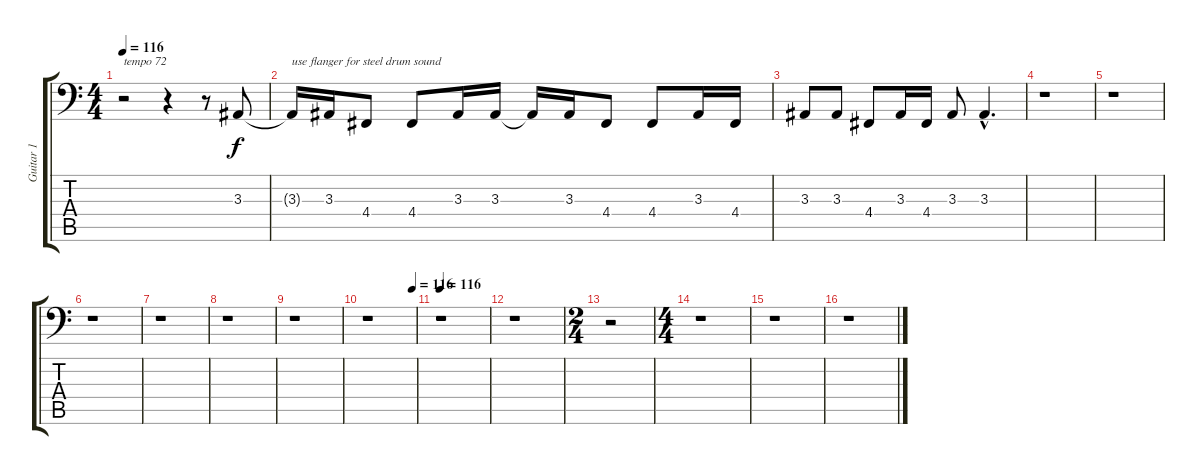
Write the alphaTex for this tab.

\track ("Guitar 1" "Guitar 1") {instrument steeldrums}
\staff {score tabs}
\tuning (E3 B2 G2 D2 A1 E1) {hide}
\ts (4 4)
\tempo 116
\tempo 72
\tempo 116
\clef f4
\ks c
r.2{txt "tempo 72" dy f instrument steeldrums} r.4 r.8 3.3.8 |
3.3{t}.16{txt "use flanger for steel drum sound"} 3.3.16 4.4.8 4.4.8 3.3.16 3.3.16 3.3{t}.16 3.3.16 4.4.8 4.4.8 3.3.16 4.4.16 |
3.3.8 3.3.8 4.4.8 3.3.16 4.4.16 3.3.8 3.3{hac}.4{d} |
r.1 |
r.1 |
r.1 |
r.1 |
r.1 |
r.1 |
\tempo (116 0.9375)
r.1 |
\tempo 116
r.1 |
r.1 |
\ts (2 4)
r.2 |
\ts (4 4)
r.1 |
r.1 |
r.1
